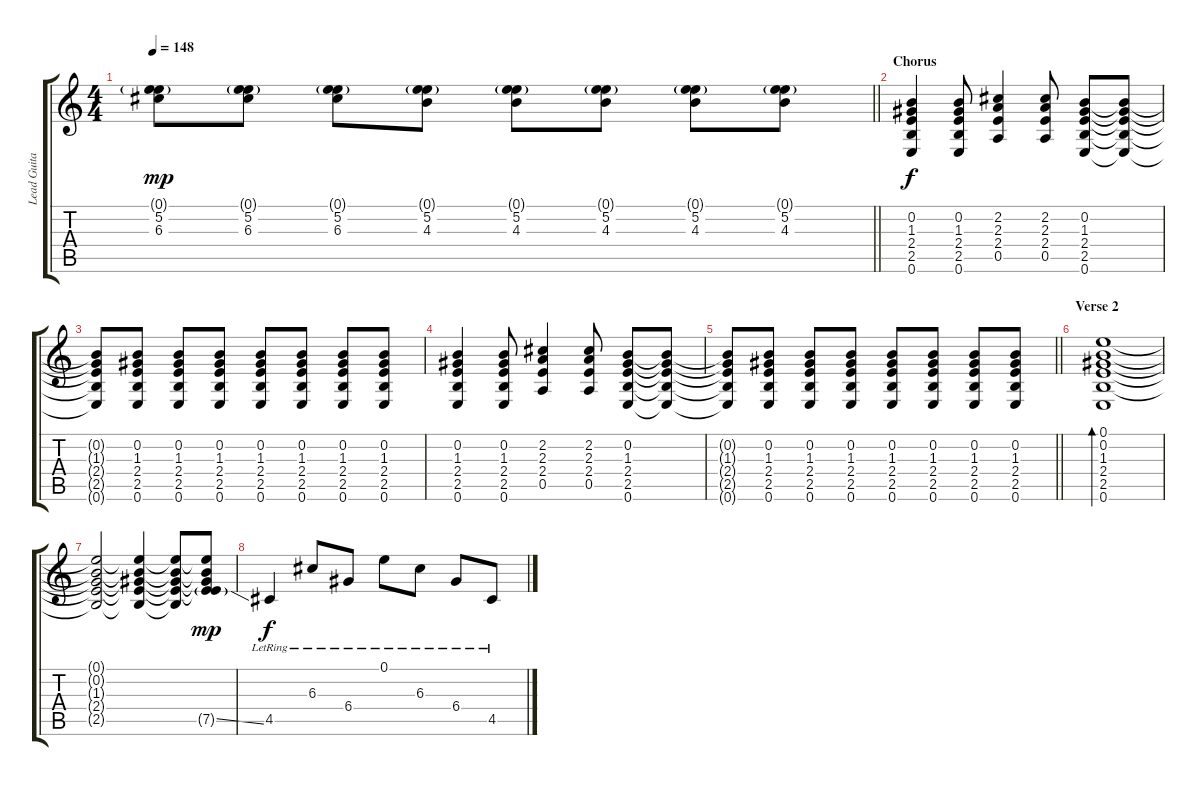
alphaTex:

\track ("Lead Guitar" "Lead Guita") {instrument distortionguitar}
\staff {score tabs}
\tuning (E4 B3 G3 D3 A2 E2) {hide}
\ts (4 4)
\tempo 148
\clef g2
\barLineRight lightlight
\ks c
(0.1{g} 5.2 6.3).8{dy mp} (0.1{g} 5.2 6.3).8 (0.1{g} 5.2 6.3).8 (0.1{g} 5.2 4.3).8 (0.1{g} 5.2 4.3).8 (0.1{g} 5.2 4.3).8 (0.1{g} 5.2 4.3).8 (0.1{g} 5.2 4.3).8 |
\section ("" "Chorus")
(0.2 1.3 2.4 2.5 0.6).4{dy f} (0.2 1.3 2.4 2.5 0.6).8 (2.2 2.3 2.4 0.5).4 (2.2 2.3 2.4 0.5).8 (0.2 1.3 2.4 2.5 0.6).8 (0.2{t} 1.3{t} 2.4{t} 2.5{t} 0.6{t}).8 |
(0.2{t} 1.3{t} 2.4{t} 2.5{t} 0.6{t}).8 (0.2 1.3 2.4 2.5 0.6).8 (0.2 1.3 2.4 2.5 0.6).8 (0.2 1.3 2.4 2.5 0.6).8 (0.2 1.3 2.4 2.5 0.6).8 (0.2 1.3 2.4 2.5 0.6).8 (0.2 1.3 2.4 2.5 0.6).8 (0.2 1.3 2.4 2.5 0.6).8 |
(0.2 1.3 2.4 2.5 0.6).4 (0.2 1.3 2.4 2.5 0.6).8 (2.2 2.3 2.4 0.5).4 (2.2 2.3 2.4 0.5).8 (0.2 1.3 2.4 2.5 0.6).8 (0.2{t} 1.3{t} 2.4{t} 2.5{t} 0.6{t}).8 |
\barLineRight lightlight
(0.2{t} 1.3{t} 2.4{t} 2.5{t} 0.6{t}).8 (0.2 1.3 2.4 2.5 0.6).8 (0.2 1.3 2.4 2.5 0.6).8 (0.2 1.3 2.4 2.5 0.6).8 (0.2 1.3 2.4 2.5 0.6).8 (0.2 1.3 2.4 2.5 0.6).8 (0.2 1.3 2.4 2.5 0.6).8 (0.2 1.3 2.4 2.5 0.6).8 |
\section ("" "Verse 2")
(0.1 0.2 1.3 2.4 2.5 0.6).1{bd 120} |
(0.1{t} 0.2{t} 1.3{t} 2.4{t} 2.5{t}).2 (0.1{t} 0.2{t} 1.3{t} 2.4{t} 2.5{t}).4 (0.1{t} 0.2{t} 1.3{t} 2.4{t} 2.5{t}).8 (0.1{t} 0.2{t} 1.3{t} 2.4{t} 7.5{ss g}).8{dy mp} |
4.5{lr}.4{dy f} 6.3{lr}.8 6.4{lr}.8 0.1{lr}.8 6.3{lr}.8 6.4{lr}.8 4.5{lr}.8
